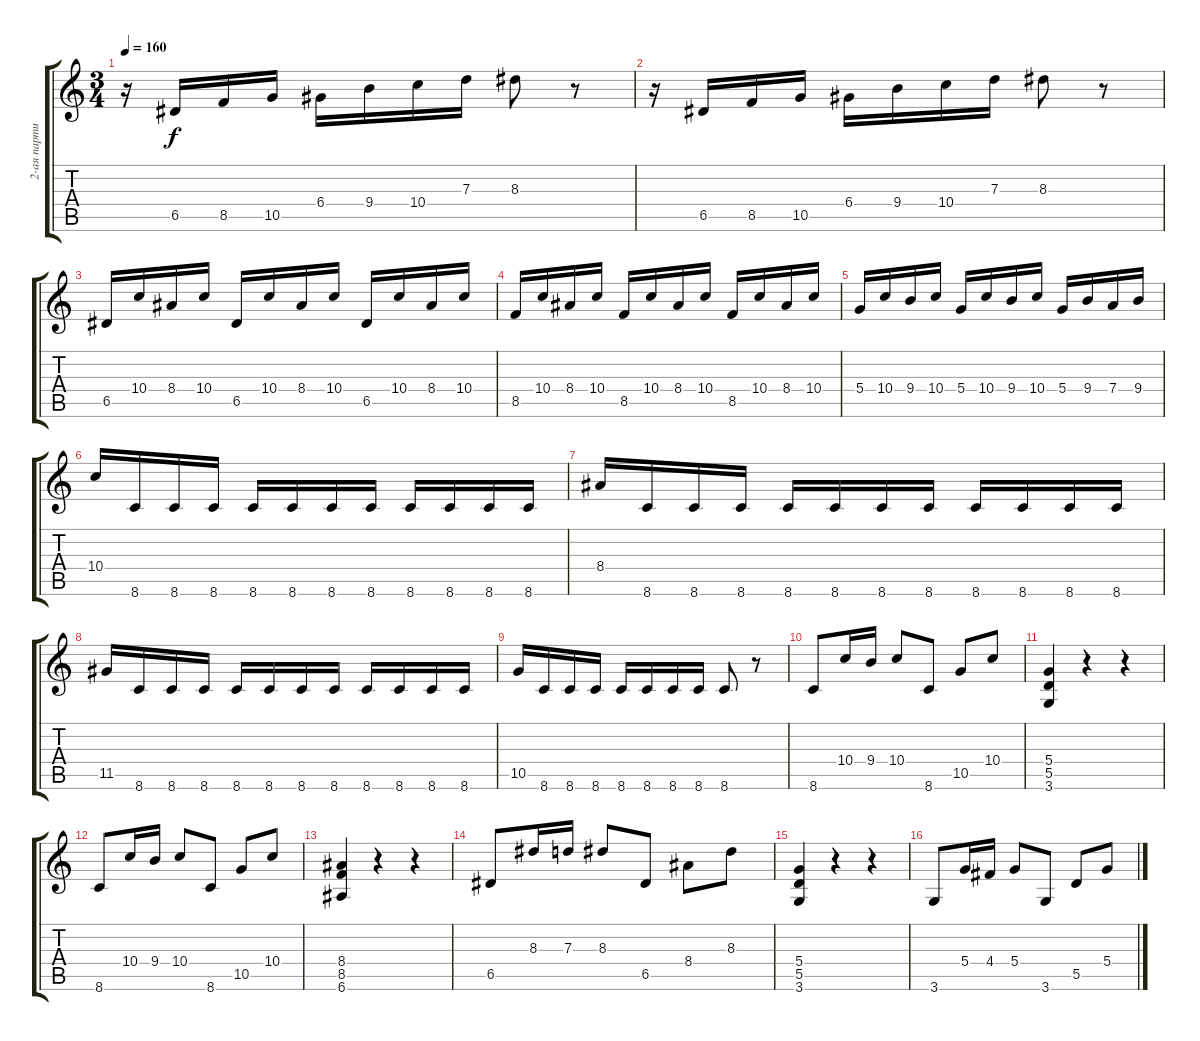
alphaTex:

\track ("2-ая партия by Rome Efa" "2-ая парти") {instrument distortionguitar}
\staff {score tabs}
\tuning (E4 B3 G3 D3 A2 E2) {hide}
\ts (3 4)
\tempo 160
\clef g2
\ks c
r.16{dy f} 6.5.16 8.5.16 10.5.16 6.4.16 9.4.16 10.4.16 7.3.16 8.3.8 r.8 |
r.16 6.5.16 8.5.16 10.5.16 6.4.16 9.4.16 10.4.16 7.3.16 8.3.8 r.8 |
6.5.16 10.4.16 8.4.16 10.4.16 6.5.16 10.4.16 8.4.16 10.4.16 6.5.16 10.4.16 8.4.16 10.4.16 |
8.5.16 10.4.16 8.4.16 10.4.16 8.5.16 10.4.16 8.4.16 10.4.16 8.5.16 10.4.16 8.4.16 10.4.16 |
5.4.16 10.4.16 9.4.16 10.4.16 5.4.16 10.4.16 9.4.16 10.4.16 5.4.16 9.4.16 7.4.16 9.4.16 |
10.4.16 8.6.16 8.6.16 8.6.16 8.6.16 8.6.16 8.6.16 8.6.16 8.6.16 8.6.16 8.6.16 8.6.16 |
8.4.16 8.6.16 8.6.16 8.6.16 8.6.16 8.6.16 8.6.16 8.6.16 8.6.16 8.6.16 8.6.16 8.6.16 |
11.5.16 8.6.16 8.6.16 8.6.16 8.6.16 8.6.16 8.6.16 8.6.16 8.6.16 8.6.16 8.6.16 8.6.16 |
10.5.16 8.6.16 8.6.16 8.6.16 8.6.16 8.6.16 8.6.16 8.6.16 8.6.8 r.8 |
8.6.8 10.4.16 9.4.16 10.4.8 8.6.8 10.5.8 10.4.8 |
(5.4 5.5 3.6).4 r.4 r.4 |
8.6.8 10.4.16 9.4.16 10.4.8 8.6.8 10.5.8 10.4.8 |
(8.4 8.5 6.6).4 r.4 r.4 |
6.5.8 8.3.16 7.3.16 8.3.8 6.5.8 8.4.8 8.3.8 |
(5.4 5.5 3.6).4 r.4 r.4 |
3.6.8 5.4.16 4.4.16 5.4.8 3.6.8 5.5.8 5.4.8
